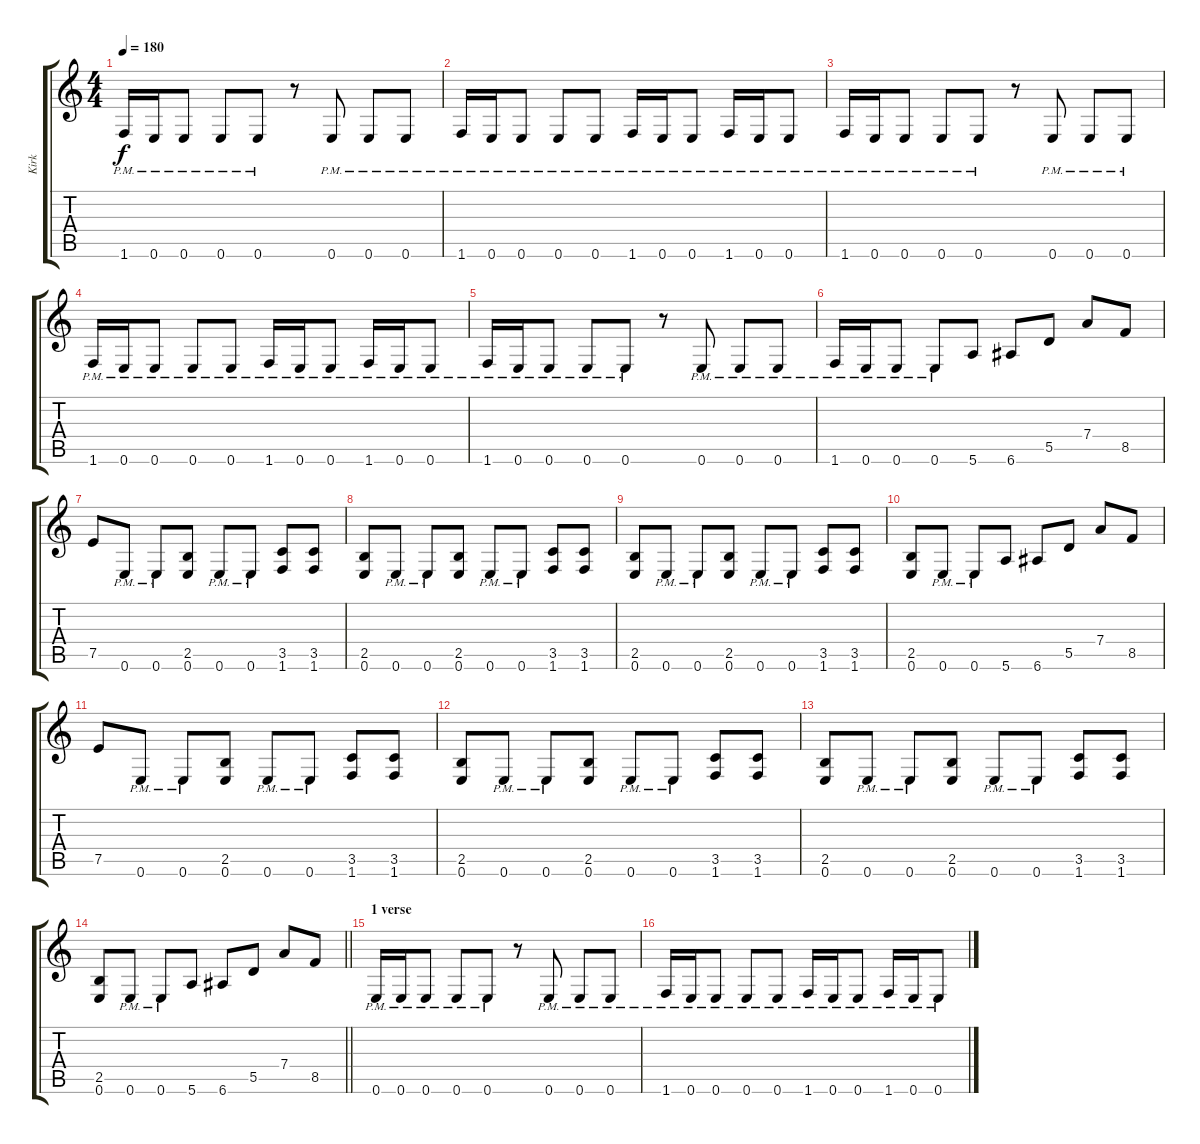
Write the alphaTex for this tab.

\track ("Kirk" "Kirk") {instrument overdrivenguitar}
\staff {score tabs}
\tuning (E4 B3 G3 D3 A2 E2) {hide}
\ts (4 4)
\tempo 180
\clef g2
\ks c
1.6{pm}.16{dy f} 0.6{pm}.16 0.6{pm}.8 0.6{pm}.8 0.6{pm}.8 r.8 0.6{pm}.8 0.6{pm}.8 0.6{pm}.8 |
1.6{pm}.16 0.6{pm}.16 0.6{pm}.8 0.6{pm}.8 0.6{pm}.8 1.6{pm}.16 0.6{pm}.16 0.6{pm}.8 1.6{pm}.16 0.6{pm}.16 0.6{pm}.8 |
1.6{pm}.16 0.6{pm}.16 0.6{pm}.8 0.6{pm}.8 0.6{pm}.8 r.8 0.6{pm}.8 0.6{pm}.8 0.6{pm}.8 |
1.6{pm}.16 0.6{pm}.16 0.6{pm}.8 0.6{pm}.8 0.6{pm}.8 1.6{pm}.16 0.6{pm}.16 0.6{pm}.8 1.6{pm}.16 0.6{pm}.16 0.6{pm}.8 |
1.6{pm}.16 0.6{pm}.16 0.6{pm}.8 0.6{pm}.8 0.6{pm}.8 r.8 0.6{pm}.8 0.6{pm}.8 0.6{pm}.8 |
1.6{pm}.16 0.6{pm}.16 0.6{pm}.8 0.6{pm}.8 5.6.8 6.6.8 5.5.8 7.4.8 8.5.8 |
7.5.8 0.6{pm}.8 0.6{pm}.8 (2.5 0.6).8 0.6{pm}.8 0.6{pm}.8 (3.5 1.6).8 (3.5 1.6).8 |
(2.5 0.6).8 0.6{pm}.8 0.6{pm}.8 (2.5 0.6).8 0.6{pm}.8 0.6{pm}.8 (3.5 1.6).8 (3.5 1.6).8 |
(2.5 0.6).8 0.6{pm}.8 0.6{pm}.8 (2.5 0.6).8 0.6{pm}.8 0.6{pm}.8 (3.5 1.6).8 (3.5 1.6).8 |
(2.5 0.6).8 0.6{pm}.8 0.6{pm}.8 5.6.8 6.6.8 5.5.8 7.4.8 8.5.8 |
7.5.8 0.6{pm}.8 0.6{pm}.8 (2.5 0.6).8 0.6{pm}.8 0.6{pm}.8 (3.5 1.6).8 (3.5 1.6).8 |
(2.5 0.6).8 0.6{pm}.8 0.6{pm}.8 (2.5 0.6).8 0.6{pm}.8 0.6{pm}.8 (3.5 1.6).8 (3.5 1.6).8 |
(2.5 0.6).8 0.6{pm}.8 0.6{pm}.8 (2.5 0.6).8 0.6{pm}.8 0.6{pm}.8 (3.5 1.6).8 (3.5 1.6).8 |
\barLineRight lightlight
(2.5 0.6).8 0.6{pm}.8 0.6{pm}.8 5.6.8 6.6.8 5.5.8 7.4.8 8.5.8 |
\section ("" "1 verse")
0.6{pm}.16 0.6{pm}.16 0.6{pm}.8 0.6{pm}.8 0.6{pm}.8 r.8 0.6{pm}.8 0.6{pm}.8 0.6{pm}.8 |
1.6{pm}.16 0.6{pm}.16 0.6{pm}.8 0.6{pm}.8 0.6{pm}.8 1.6{pm}.16 0.6{pm}.16 0.6{pm}.8 1.6{pm}.16 0.6{pm}.16 0.6{pm}.8
